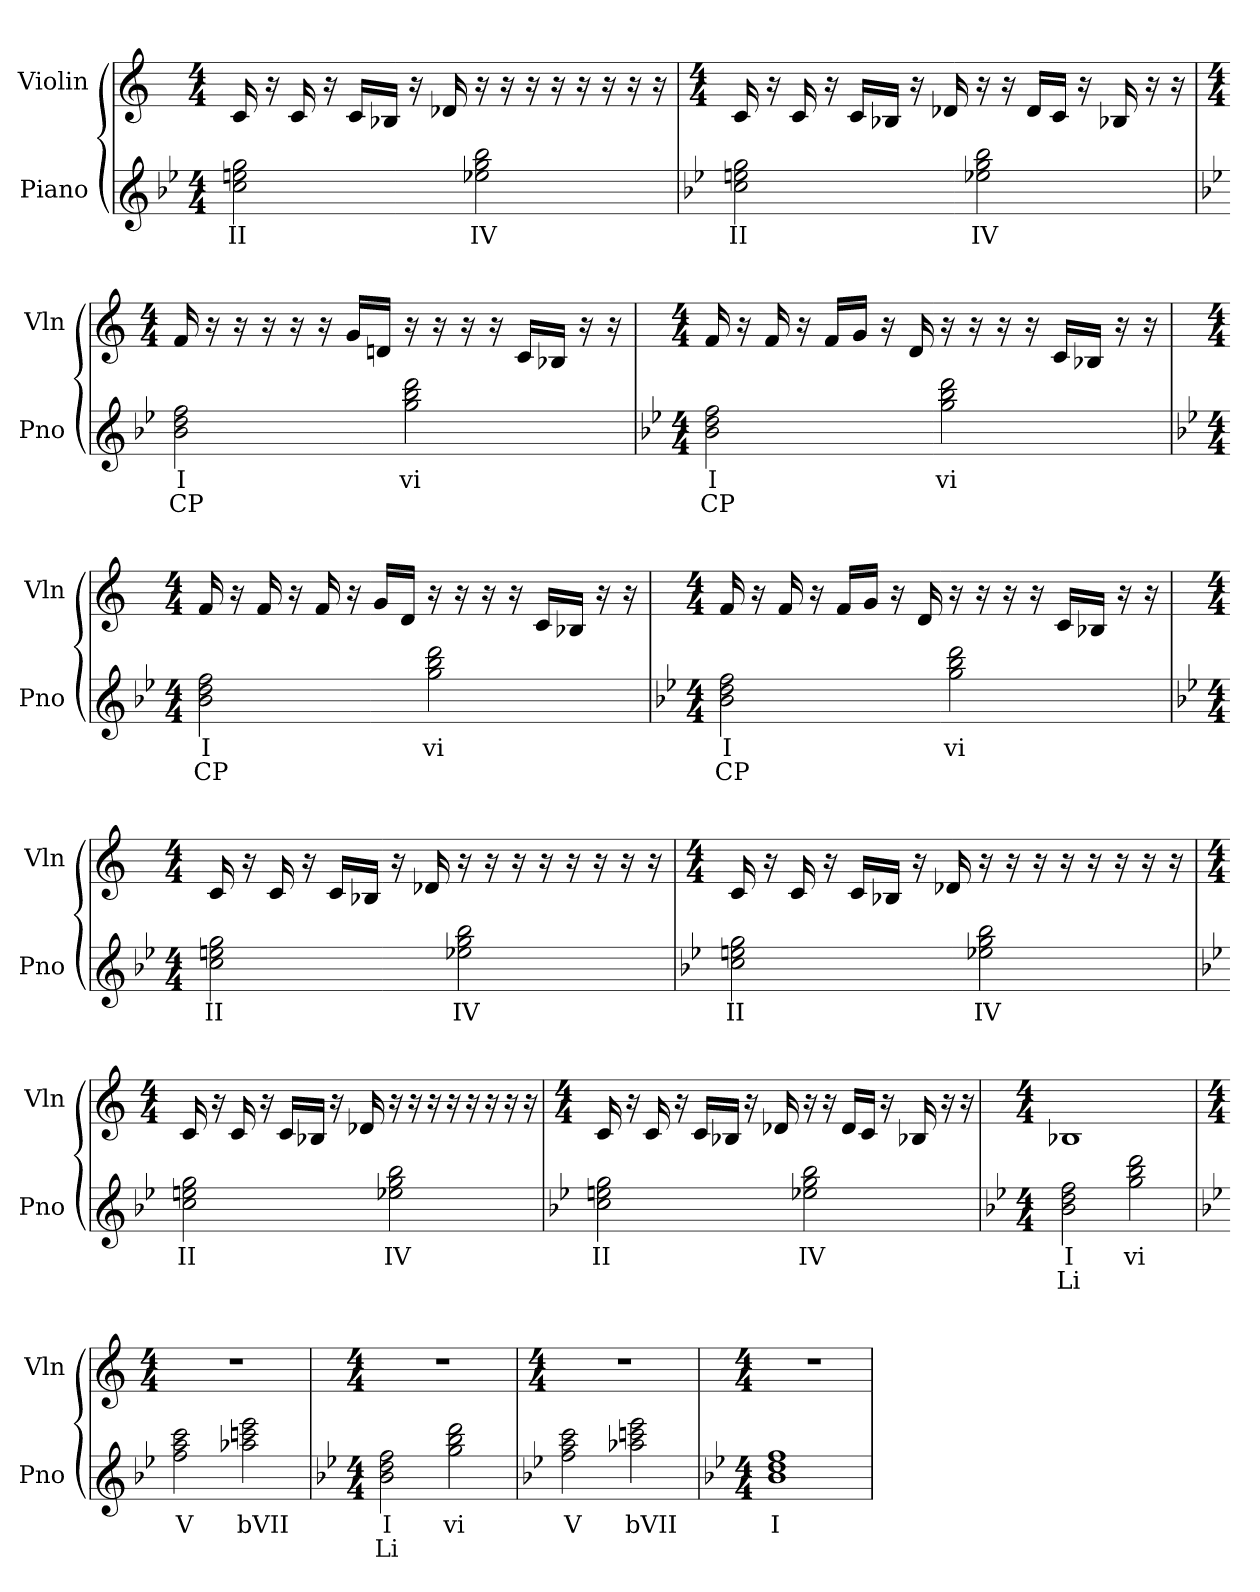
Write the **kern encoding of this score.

**kern	**text	**text	**kern
*part2	*part2	*part2	*part1
*staff2	*staff2	*staff2	*staff1
*I"Piano	*	*	*I"Violin
*I'Pno	*	*	*I'Vln
*k[b-e-]	*	*	*
*B-:	*	*	*
*M4/4	*	*	*M4/4
=	=	=	=
2cc 2een 2gg	II	.	16c
.	.	.	16r
.	.	.	16c
.	.	.	16r
.	.	.	16cLL
.	.	.	16B-XJJ
.	.	.	16r
.	.	.	16d-X
2ee-X 2gg 2bb-	IV	.	16r
.	.	.	16r
.	.	.	16r
.	.	.	16r
.	.	.	16r
.	.	.	16r
.	.	.	16r
.	.	.	16r
=	=	=	=
*k[b-e-]	*	*	*
*B-:	*	*	*
*	*	*	*M4/4
2cc 2een 2gg	II	.	16c
.	.	.	16r
.	.	.	16c
.	.	.	16r
.	.	.	16cLL
.	.	.	16B-XJJ
.	.	.	16r
.	.	.	16d-X
2ee-X 2gg 2bb-	IV	.	16r
.	.	.	16r
.	.	.	16d-LL
.	.	.	16cJJ
.	.	.	16r
.	.	.	16B-X
.	.	.	16r
.	.	.	16r
=	=	=	=
*k[b-e-]	*	*	*
*B-:	*	*	*
*	*	*	*M4/4
2b- 2dd 2ff	I	CP	16f
.	.	.	16r
.	.	.	16r
.	.	.	16r
.	.	.	16r
.	.	.	16r
.	.	.	16gLL
.	.	.	16dnJJ
2gg 2bb- 2ddd	vi	.	16r
.	.	.	16r
.	.	.	16r
.	.	.	16r
.	.	.	16cLL
.	.	.	16B-XJJ
.	.	.	16r
.	.	.	16r
=	=	=	=
*k[b-e-]	*	*	*
*B-:	*	*	*
*M4/4	*	*	*M4/4
2b- 2dd 2ff	I	CP	16f
.	.	.	16r
.	.	.	16f
.	.	.	16r
.	.	.	16fLL
.	.	.	16gJJ
.	.	.	16r
.	.	.	16d
2gg 2bb- 2ddd	vi	.	16r
.	.	.	16r
.	.	.	16r
.	.	.	16r
.	.	.	16cLL
.	.	.	16B-XJJ
.	.	.	16r
.	.	.	16r
=	=	=	=
*k[b-e-]	*	*	*
*B-:	*	*	*
*M4/4	*	*	*M4/4
2b- 2dd 2ff	I	CP	16f
.	.	.	16r
.	.	.	16f
.	.	.	16r
.	.	.	16f
.	.	.	16r
.	.	.	16gLL
.	.	.	16dJJ
2gg 2bb- 2ddd	vi	.	16r
.	.	.	16r
.	.	.	16r
.	.	.	16r
.	.	.	16cLL
.	.	.	16B-XJJ
.	.	.	16r
.	.	.	16r
=	=	=	=
*k[b-e-]	*	*	*
*B-:	*	*	*
*M4/4	*	*	*M4/4
2b- 2dd 2ff	I	CP	16f
.	.	.	16r
.	.	.	16f
.	.	.	16r
.	.	.	16fLL
.	.	.	16gJJ
.	.	.	16r
.	.	.	16d
2gg 2bb- 2ddd	vi	.	16r
.	.	.	16r
.	.	.	16r
.	.	.	16r
.	.	.	16cLL
.	.	.	16B-XJJ
.	.	.	16r
.	.	.	16r
=	=	=	=
*k[b-e-]	*	*	*
*B-:	*	*	*
*M4/4	*	*	*M4/4
2cc 2een 2gg	II	.	16c
.	.	.	16r
.	.	.	16c
.	.	.	16r
.	.	.	16cLL
.	.	.	16B-XJJ
.	.	.	16r
.	.	.	16d-X
2ee-X 2gg 2bb-	IV	.	16r
.	.	.	16r
.	.	.	16r
.	.	.	16r
.	.	.	16r
.	.	.	16r
.	.	.	16r
.	.	.	16r
=	=	=	=
*k[b-e-]	*	*	*
*B-:	*	*	*
*	*	*	*M4/4
2cc 2een 2gg	II	.	16c
.	.	.	16r
.	.	.	16c
.	.	.	16r
.	.	.	16cLL
.	.	.	16B-XJJ
.	.	.	16r
.	.	.	16d-X
2ee-X 2gg 2bb-	IV	.	16r
.	.	.	16r
.	.	.	16r
.	.	.	16r
.	.	.	16r
.	.	.	16r
.	.	.	16r
.	.	.	16r
=	=	=	=
*k[b-e-]	*	*	*
*B-:	*	*	*
*	*	*	*M4/4
2cc 2een 2gg	II	.	16c
.	.	.	16r
.	.	.	16c
.	.	.	16r
.	.	.	16cLL
.	.	.	16B-XJJ
.	.	.	16r
.	.	.	16d-X
2ee-X 2gg 2bb-	IV	.	16r
.	.	.	16r
.	.	.	16r
.	.	.	16r
.	.	.	16r
.	.	.	16r
.	.	.	16r
.	.	.	16r
=	=	=	=
*k[b-e-]	*	*	*
*B-:	*	*	*
*	*	*	*M4/4
2cc 2een 2gg	II	.	16c
.	.	.	16r
.	.	.	16c
.	.	.	16r
.	.	.	16cLL
.	.	.	16B-XJJ
.	.	.	16r
.	.	.	16d-X
2ee-X 2gg 2bb-	IV	.	16r
.	.	.	16r
.	.	.	16d-LL
.	.	.	16cJJ
.	.	.	16r
.	.	.	16B-X
.	.	.	16r
.	.	.	16r
=	=	=	=
*k[b-e-]	*	*	*
*B-:	*	*	*
*M4/4	*	*	*M4/4
2b- 2dd 2ff	I	Li	1B-X
2gg 2bb- 2ddd	vi	.	.
=	=	=	=
*k[b-e-]	*	*	*
*B-:	*	*	*
*	*	*	*M4/4
2ff 2aa 2ccc	V	.	1r
2aa-X 2cccn 2eee-	bVII	.	.
=	=	=	=
*k[b-e-]	*	*	*
*B-:	*	*	*
*M4/4	*	*	*M4/4
2b- 2dd 2ff	I	Li	1r
2gg 2bb- 2ddd	vi	.	.
=	=	=	=
*k[b-e-]	*	*	*
*B-:	*	*	*
*	*	*	*M4/4
2ff 2aa 2ccc	V	.	1r
2aa-X 2cccn 2eee-	bVII	.	.
=	=	=	=
*k[b-e-]	*	*	*
*B-:	*	*	*
*M4/4	*	*	*M4/4
1b- 1dd 1ff	I	.	1r
=	=	=	=
*-	*-	*-	*-
